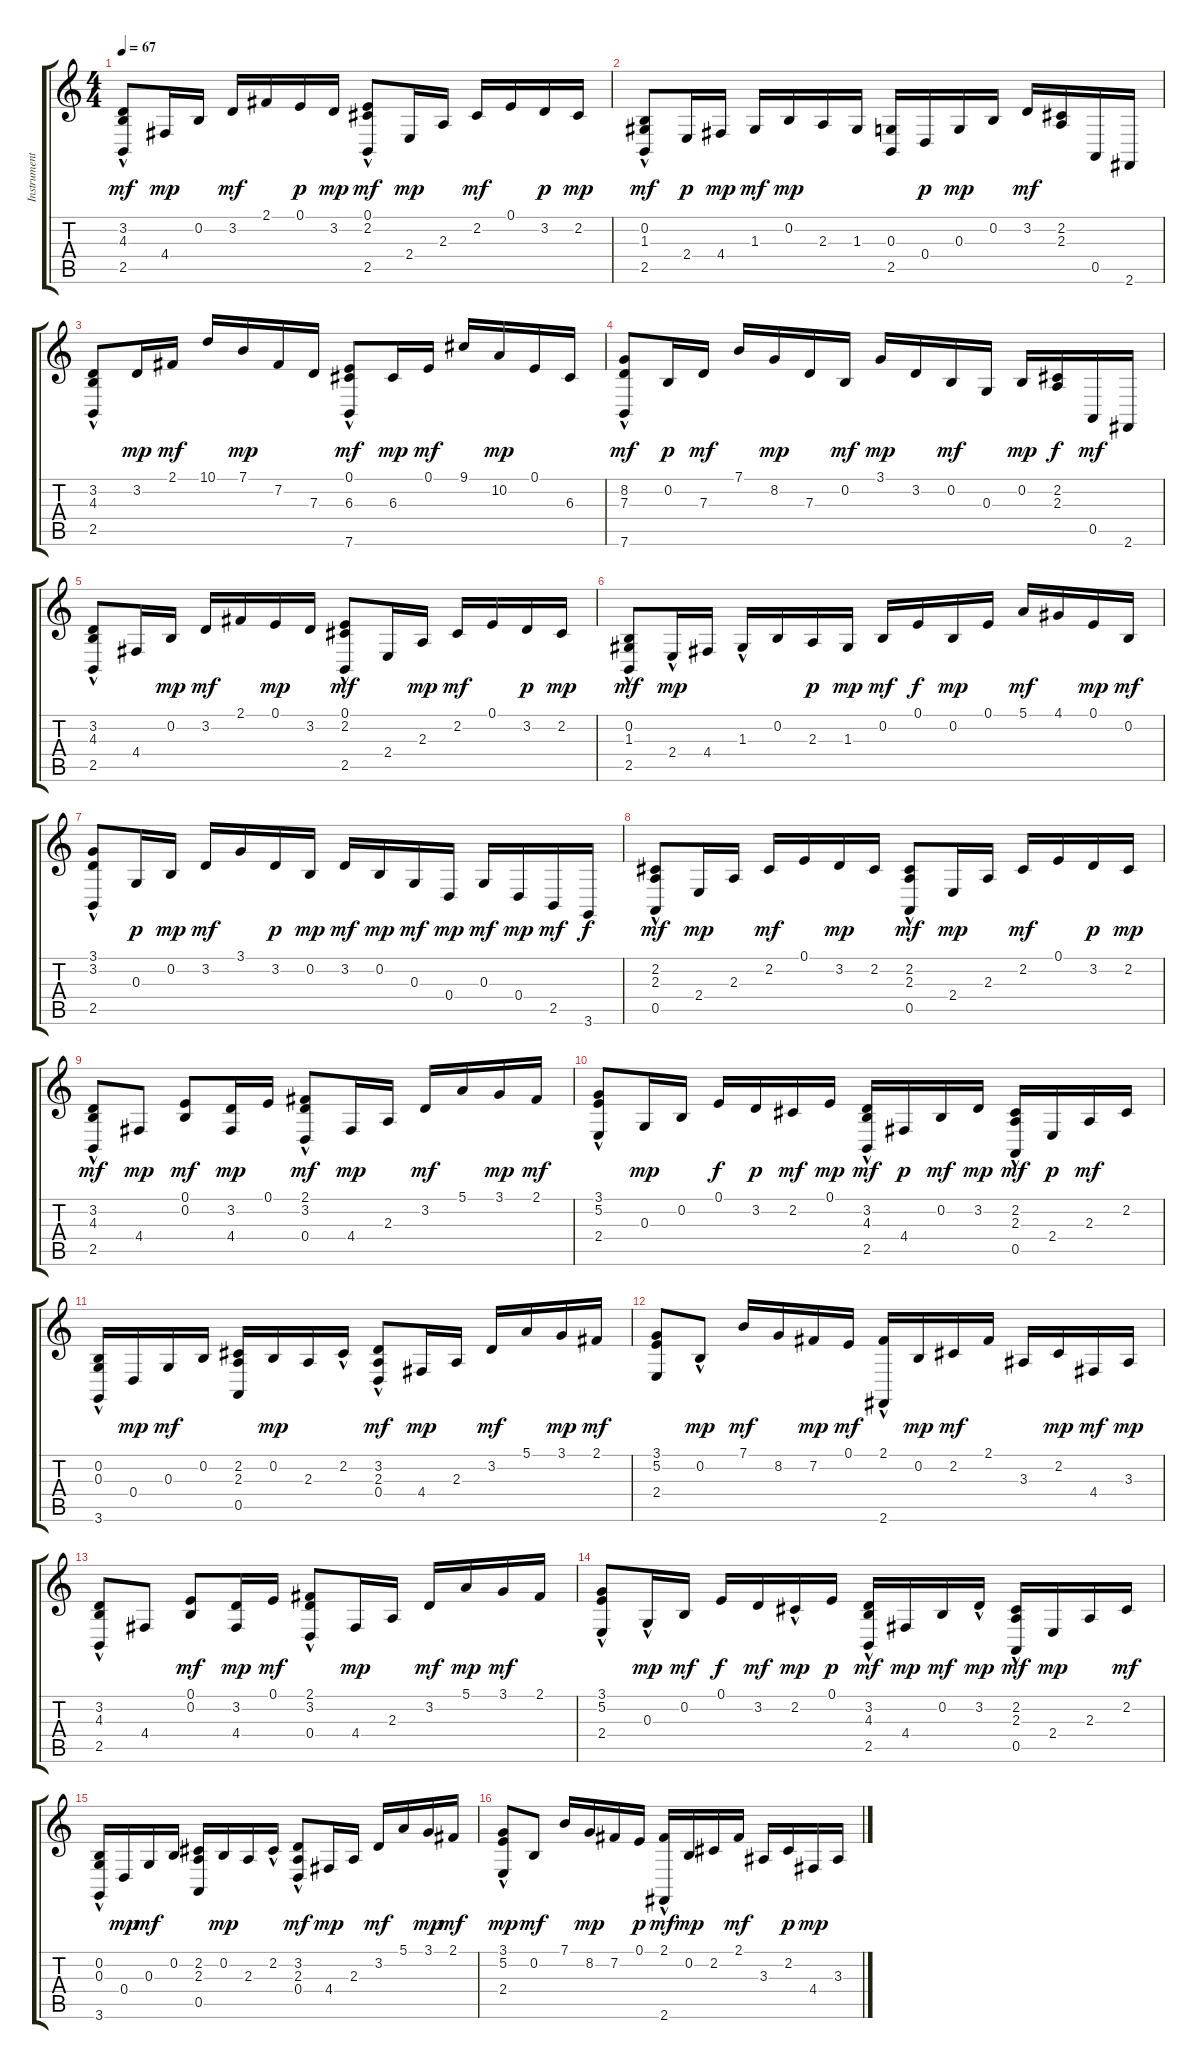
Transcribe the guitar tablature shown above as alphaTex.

\track ("Instrument" "Instrument") {instrument acousticgrandpiano}
\staff {score tabs}
\tuning (E4 B3 G3 D3 A2 E2) {hide}
\ts (4 4)
\tempo 67
\clef g2
\ks c
(3.2 4.3 2.5{hac}).8{dy mf instrument acousticgrandpiano} 4.4.16{dy mp} 0.2.16 3.2.16{dy mf} 2.1.16 0.1.16{dy p} 3.2.16{dy mp} (0.1 2.2 2.5{hac}).8{dy mf} 2.4.16{dy mp} 2.3.16 2.2.16{dy mf} 0.1.16 3.2.16{dy p} 2.2.16{dy mp} |
(0.2{hac} 1.3 2.5{hac}).8{dy mf} 2.4.16{dy p} 4.4.16{dy mp} 1.3.16{dy mf} 0.2.16{dy mp} 2.3.16 1.3.16 (0.3 2.5).16 0.4.16{dy p} 0.3.16{dy mp} 0.2.16 3.2.16{dy mf} (2.2 2.3).16 0.5.16 2.6.16 |
(3.2 4.3 2.5{hac}).8 3.2.16{dy mp} 2.1.16{dy mf} 10.1.16 7.1.16{dy mp} 7.2.16 7.3.16 (0.1 6.3 7.6{hac}).8{dy mf} 6.3.16{dy mp} 0.1.16{dy mf} 9.1.16 10.2.16{dy mp} 0.1.16 6.3.16 |
(8.2 7.3 7.6{hac}).8{dy mf} 0.2.16{dy p} 7.3.16{dy mf} 7.1.16 8.2.16{dy mp} 7.3.16 0.2.16{dy mf} 3.1.16{dy mp} 3.2.16 0.2.16{dy mf} 0.3.16 0.2.16{dy mp} (2.2 2.3).16{dy f} 0.5.16{dy mf} 2.6.16 |
(3.2 4.3 2.5{hac}).8 4.4.16 0.2.16{dy mp} 3.2.16{dy mf} 2.1.16 0.1.16{dy mp} 3.2.16 (0.1 2.2 2.5{hac}).8{dy mf} 2.4.16 2.3.16{dy mp} 2.2.16{dy mf} 0.1.16 3.2.16{dy p} 2.2.16{dy mp} |
(0.2{hac} 1.3 2.5{hac}).8{dy mf} 2.4{hac}.16{dy mp} 4.4.16 1.3{hac}.16 0.2.16 2.3.16{dy p} 1.3.16{dy mp} 0.2.16{dy mf} 0.1.16{dy f} 0.2.16{dy mp} 0.1.16 5.1.16{dy mf} 4.1.16 0.1.16{dy mp} 0.2.16{dy mf} |
(3.1{hac} 3.2 2.5{hac}).8 0.3.16{dy p} 0.2.16{dy mp} 3.2.16{dy mf} 3.1.16 3.2.16{dy p} 0.2.16{dy mp} 3.2.16{dy mf} 0.2.16{dy mp} 0.3.16{dy mf} 0.4.16{dy mp} 0.3.16{dy mf} 0.4.16{dy mp} 2.5.16{dy mf} 3.6.16{dy f} |
(2.2 2.3 0.5{hac}).8{dy mf} 2.4.16{dy mp} 2.3.16 2.2.16{dy mf} 0.1.16 3.2.16{dy mp} 2.2.16 (2.2 2.3 0.5{hac}).8{dy mf} 2.4.16{dy mp} 2.3.16 2.2.16{dy mf} 0.1.16 3.2.16{dy p} 2.2.16{dy mp} |
(3.2 4.3 2.5{hac}).8{dy mf} 4.4.8{dy mp} (0.1 0.2).8{dy mf} (3.2 4.4).16{dy mp} 0.1.16 (2.1{hac} 3.2 0.4{hac}).8{dy mf} 4.4.16{dy mp} 2.3.16 3.2.16{dy mf} 5.1.16 3.1.16{dy mp} 2.1.16{dy mf} |
(3.1 5.2{hac} 2.4{hac}).8 0.3.16{dy mp} 0.2.16 0.1.16{dy f} 3.2.16{dy p} 2.2.16{dy mf} 0.1.16{dy mp} (3.2 4.3 2.5{hac}).16{dy mf} 4.4.16{dy p} 0.2.16{dy mf} 3.2.16{dy mp} (2.2 2.3 0.5{hac}).16{dy mf} 2.4.16{dy p} 2.3.16{dy mf} 2.2.16 |
(0.2 0.3 3.6{hac}).16 0.4.16{dy mp} 0.3.16{dy mf} 0.2.16 (2.2 2.3 0.5).16 0.2.16{dy mp} 2.3.16 2.2{hac}.16 (3.2 2.3 0.4{hac}).8{dy mf} 4.4.16{dy mp} 2.3.16 3.2.16{dy mf} 5.1.16 3.1.16{dy mp} 2.1.16{dy mf} |
(3.1 5.2 2.4).8 0.2{hac}.8{dy mp} 7.1.16{dy mf} 8.2.16 7.2.16{dy mp} 0.1.16{dy mf} (2.1 2.6{hac}).16 0.2.16{dy mp} 2.2.16{dy mf} 2.1.16 3.3.16 2.2.16{dy mp} 4.4.16{dy mf} 3.3.16{dy mp} |
(3.2 4.3 2.5{hac}).8 4.4.8 (0.1 0.2).8{dy mf} (3.2 4.4).16{dy mp} 0.1.16{dy mf} (2.1{hac} 3.2 0.4{hac}).8 4.4.16{dy mp} 2.3.16 3.2.16{dy mf} 5.1.16{dy mp} 3.1.16{dy mf} 2.1.16 |
(3.1 5.2 2.4{hac}).8 0.3{hac}.16{dy mp} 0.2.16{dy mf} 0.1.16{dy f} 3.2.16{dy mf} 2.2{hac}.16{dy mp} 0.1.16{dy p} (3.2 4.3 2.5{hac}).16{dy mf} 4.4.16{dy mp} 0.2.16{dy mf} 3.2{hac}.16{dy mp} (2.2 2.3 0.5{hac}).16{dy mf} 2.4.16{dy mp} 2.3.16 2.2.16{dy mf} |
(0.2 0.3 3.6{hac}).16 0.4.16{dy mp} 0.3.16{dy mf} 0.2.16 (2.2 2.3 0.5).16 0.2.16{dy mp} 2.3.16 2.2{hac}.16 (3.2 2.3 0.4{hac}).8{dy mf} 4.4.16{dy mp} 2.3.16 3.2.16{dy mf} 5.1.16 3.1.16{dy mp} 2.1.16{dy mf} |
(3.1 5.2 2.4{hac}).8{dy mp} 0.2.8{dy mf} 7.1.16 8.2.16{dy mp} 7.2.16 0.1.16{dy p} (2.1 2.6{hac}).16{dy mf} 0.2.16{dy mp} 2.2.16 2.1.16{dy mf} 3.3.16 2.2.16{dy p} 4.4.16{dy mp} 3.3.16
